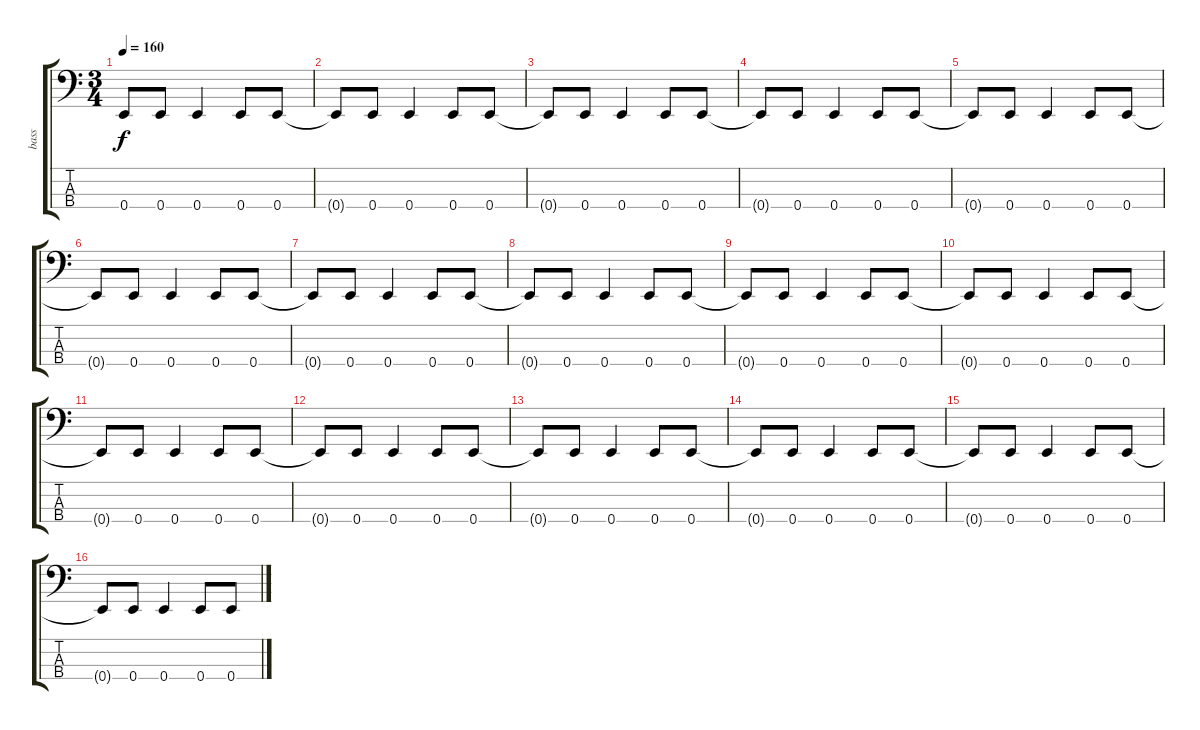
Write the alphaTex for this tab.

\track ("bass" "bass") {instrument electricbassfinger}
\staff {score tabs}
\tuning (G2 D2 A1 E1) {hide}
\ts (3 4)
\tempo 160
\clef f4
\ks c
0.4{t}.8{dy f} 0.4.8 0.4.4 0.4.8 0.4.8 |
0.4{t}.8 0.4.8 0.4.4 0.4.8 0.4.8 |
0.4{t}.8 0.4.8 0.4.4 0.4.8 0.4.8 |
0.4{t}.8 0.4.8 0.4.4 0.4.8 0.4.8 |
0.4{t}.8 0.4.8 0.4.4 0.4.8 0.4.8 |
0.4{t}.8 0.4.8 0.4.4 0.4.8 0.4.8 |
0.4{t}.8 0.4.8 0.4.4 0.4.8 0.4.8 |
0.4{t}.8 0.4.8 0.4.4 0.4.8 0.4.8 |
0.4{t}.8 0.4.8 0.4.4 0.4.8 0.4.8 |
0.4{t}.8 0.4.8 0.4.4 0.4.8 0.4.8 |
0.4{t}.8 0.4.8 0.4.4 0.4.8 0.4.8 |
0.4{t}.8 0.4.8 0.4.4 0.4.8 0.4.8 |
0.4{t}.8 0.4.8 0.4.4 0.4.8 0.4.8 |
0.4{t}.8 0.4.8 0.4.4 0.4.8 0.4.8 |
0.4{t}.8 0.4.8 0.4.4 0.4.8 0.4.8 |
0.4{t}.8 0.4.8 0.4.4 0.4.8 0.4.8
